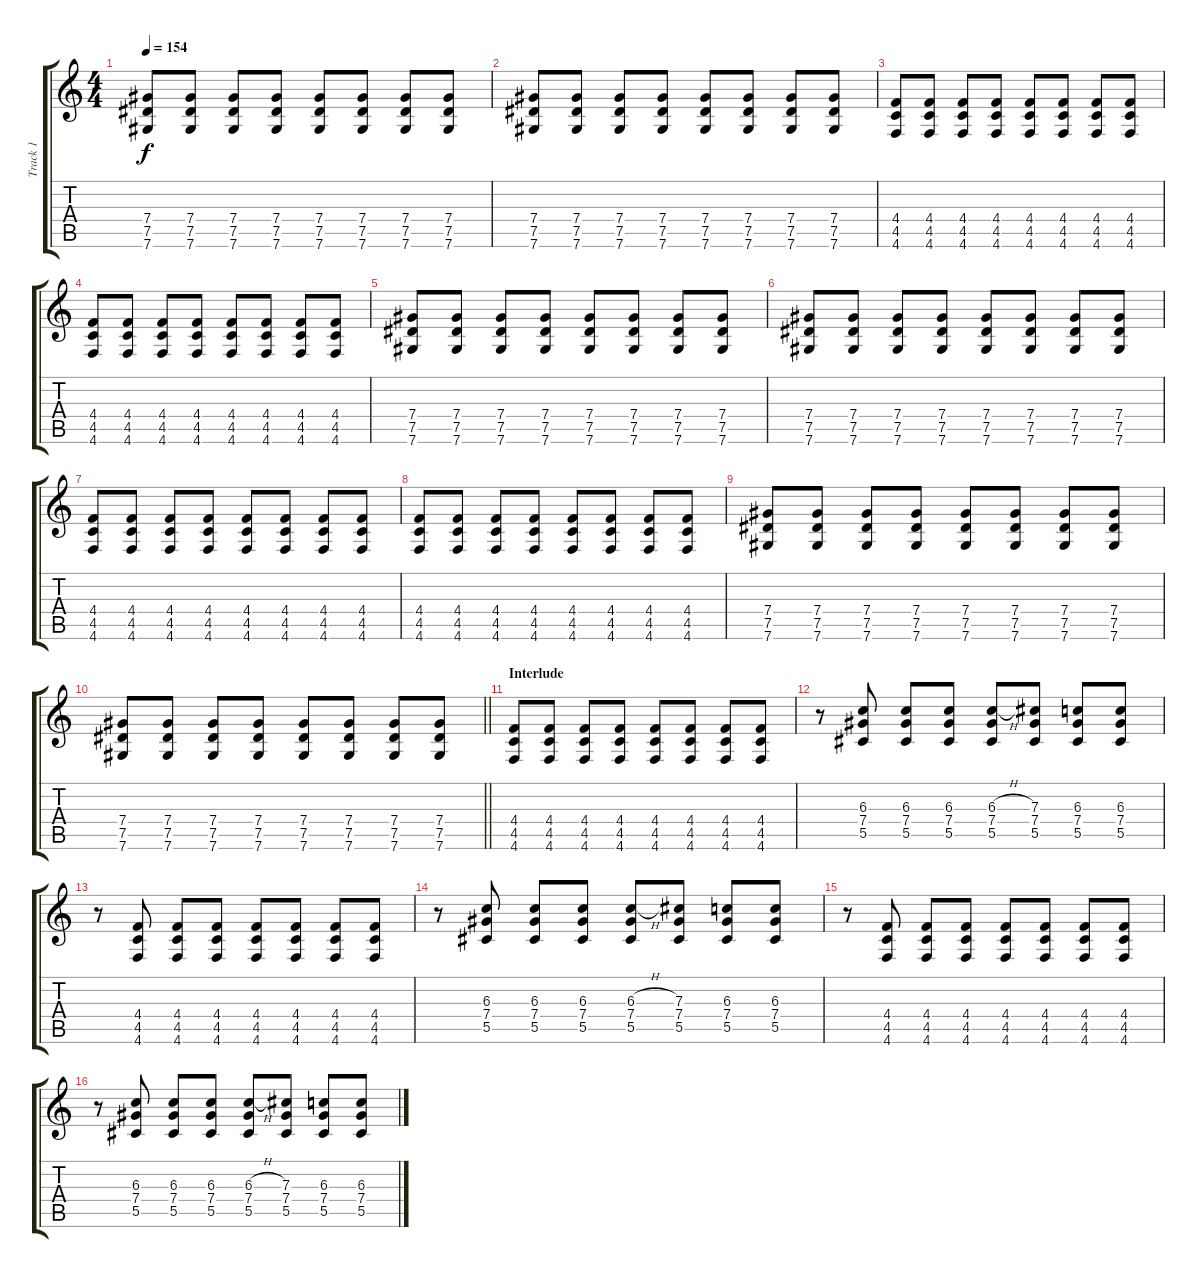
\track ("Track 1" "Track 1") {instrument overdrivenguitar}
\staff {score tabs}
\tuning (Eb4 Bb3 Gb3 Db3 Ab2 Db2) {hide}
\ts (4 4)
\tempo 154
\clef g2
\ks c
(7.4 7.5 7.6).8{dy f} (7.4 7.5 7.6).8 (7.4 7.5 7.6).8 (7.4 7.5 7.6).8 (7.4 7.5 7.6).8 (7.4 7.5 7.6).8 (7.4 7.5 7.6).8 (7.4 7.5 7.6).8 |
(7.4 7.5 7.6).8 (7.4 7.5 7.6).8 (7.4 7.5 7.6).8 (7.4 7.5 7.6).8 (7.4 7.5 7.6).8 (7.4 7.5 7.6).8 (7.4 7.5 7.6).8 (7.4 7.5 7.6).8 |
(4.4 4.5 4.6).8 (4.4 4.5 4.6).8 (4.4 4.5 4.6).8 (4.4 4.5 4.6).8 (4.4 4.5 4.6).8 (4.4 4.5 4.6).8 (4.4 4.5 4.6).8 (4.4 4.5 4.6).8 |
(4.4 4.5 4.6).8 (4.4 4.5 4.6).8 (4.4 4.5 4.6).8 (4.4 4.5 4.6).8 (4.4 4.5 4.6).8 (4.4 4.5 4.6).8 (4.4 4.5 4.6).8 (4.4 4.5 4.6).8 |
(7.4 7.5 7.6).8 (7.4 7.5 7.6).8 (7.4 7.5 7.6).8 (7.4 7.5 7.6).8 (7.4 7.5 7.6).8 (7.4 7.5 7.6).8 (7.4 7.5 7.6).8 (7.4 7.5 7.6).8 |
(7.4 7.5 7.6).8 (7.4 7.5 7.6).8 (7.4 7.5 7.6).8 (7.4 7.5 7.6).8 (7.4 7.5 7.6).8 (7.4 7.5 7.6).8 (7.4 7.5 7.6).8 (7.4 7.5 7.6).8 |
(4.4 4.5 4.6).8 (4.4 4.5 4.6).8 (4.4 4.5 4.6).8 (4.4 4.5 4.6).8 (4.4 4.5 4.6).8 (4.4 4.5 4.6).8 (4.4 4.5 4.6).8 (4.4 4.5 4.6).8 |
(4.4 4.5 4.6).8 (4.4 4.5 4.6).8 (4.4 4.5 4.6).8 (4.4 4.5 4.6).8 (4.4 4.5 4.6).8 (4.4 4.5 4.6).8 (4.4 4.5 4.6).8 (4.4 4.5 4.6).8 |
(7.4 7.5 7.6).8 (7.4 7.5 7.6).8 (7.4 7.5 7.6).8 (7.4 7.5 7.6).8 (7.4 7.5 7.6).8 (7.4 7.5 7.6).8 (7.4 7.5 7.6).8 (7.4 7.5 7.6).8 |
\barLineRight lightlight
(7.4 7.5 7.6).8 (7.4 7.5 7.6).8 (7.4 7.5 7.6).8 (7.4 7.5 7.6).8 (7.4 7.5 7.6).8 (7.4 7.5 7.6).8 (7.4 7.5 7.6).8 (7.4 7.5 7.6).8 |
\section ("" "Interlude")
(4.4 4.5 4.6).8 (4.4 4.5 4.6).8 (4.4 4.5 4.6).8 (4.4 4.5 4.6).8 (4.4 4.5 4.6).8 (4.4 4.5 4.6).8 (4.4 4.5 4.6).8 (4.4 4.5 4.6).8 |
r.8 (6.3 7.4 5.5).8 (6.3 7.4 5.5).8 (6.3 7.4 5.5).8 (6.3{h} 7.4 5.5).8 (7.3 7.4 5.5).8 (6.3 7.4 5.5).8 (6.3 7.4 5.5).8 |
r.8 (4.4 4.5 4.6).8 (4.4 4.5 4.6).8 (4.4 4.5 4.6).8 (4.4 4.5 4.6).8 (4.4 4.5 4.6).8 (4.4 4.5 4.6).8 (4.4 4.5 4.6).8 |
r.8 (6.3 7.4 5.5).8 (6.3 7.4 5.5).8 (6.3 7.4 5.5).8 (6.3{h} 7.4 5.5).8 (7.3 7.4 5.5).8 (6.3 7.4 5.5).8 (6.3 7.4 5.5).8 |
r.8 (4.4 4.5 4.6).8 (4.4 4.5 4.6).8 (4.4 4.5 4.6).8 (4.4 4.5 4.6).8 (4.4 4.5 4.6).8 (4.4 4.5 4.6).8 (4.4 4.5 4.6).8 |
r.8 (6.3 7.4 5.5).8 (6.3 7.4 5.5).8 (6.3 7.4 5.5).8 (6.3{h} 7.4 5.5).8 (7.3 7.4 5.5).8 (6.3 7.4 5.5).8 (6.3 7.4 5.5).8
